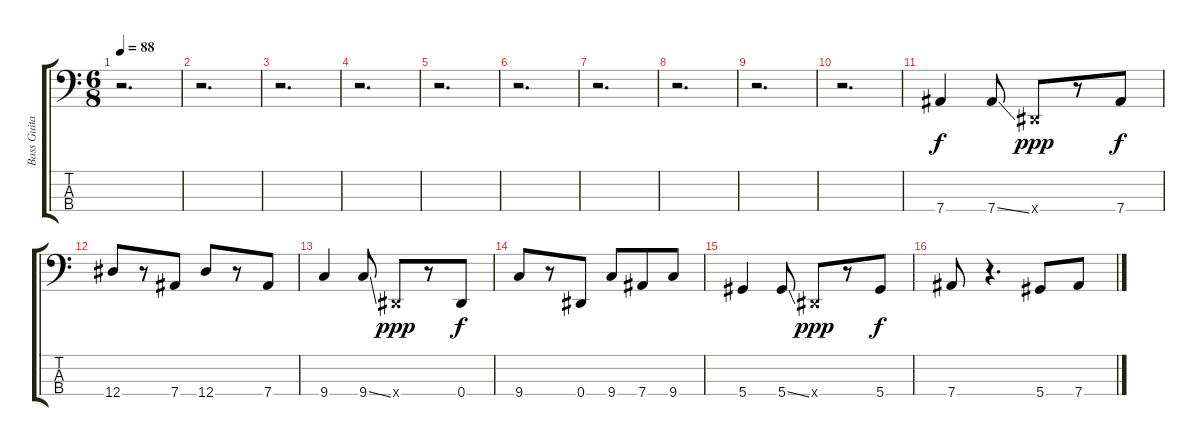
\track ("Bass Guitar" "Bass Guita") {instrument electricbassfinger}
\staff {score tabs}
\tuning (Gb2 Db2 Ab1 Eb1) {hide}
\ts (6 8)
\tempo 88
\clef f4
\ks c
r.2{d dy f instrument electricbassfinger} |
r.2{d} |
r.2{d} |
r.2{d} |
r.2{d} |
r.2{d} |
r.2{d} |
r.2{d} |
r.2{d} |
r.2{d} |
7.4.4 7.4{ss}.8 0.4{x}.8{dy ppp} r.8 7.4.8{dy f} |
12.4.8 r.8 7.4.8 12.4.8 r.8 7.4.8 |
9.4.4 9.4{ss}.8 0.4{x}.8{dy ppp} r.8 0.4.8{dy f} |
9.4.8 r.8 0.4.8 9.4.8 7.4.8 9.4.8 |
5.4.4 5.4{ss}.8 0.4{x}.8{dy ppp} r.8 5.4.8{dy f} |
7.4.8 r.4{d} 5.4.8 7.4.8
